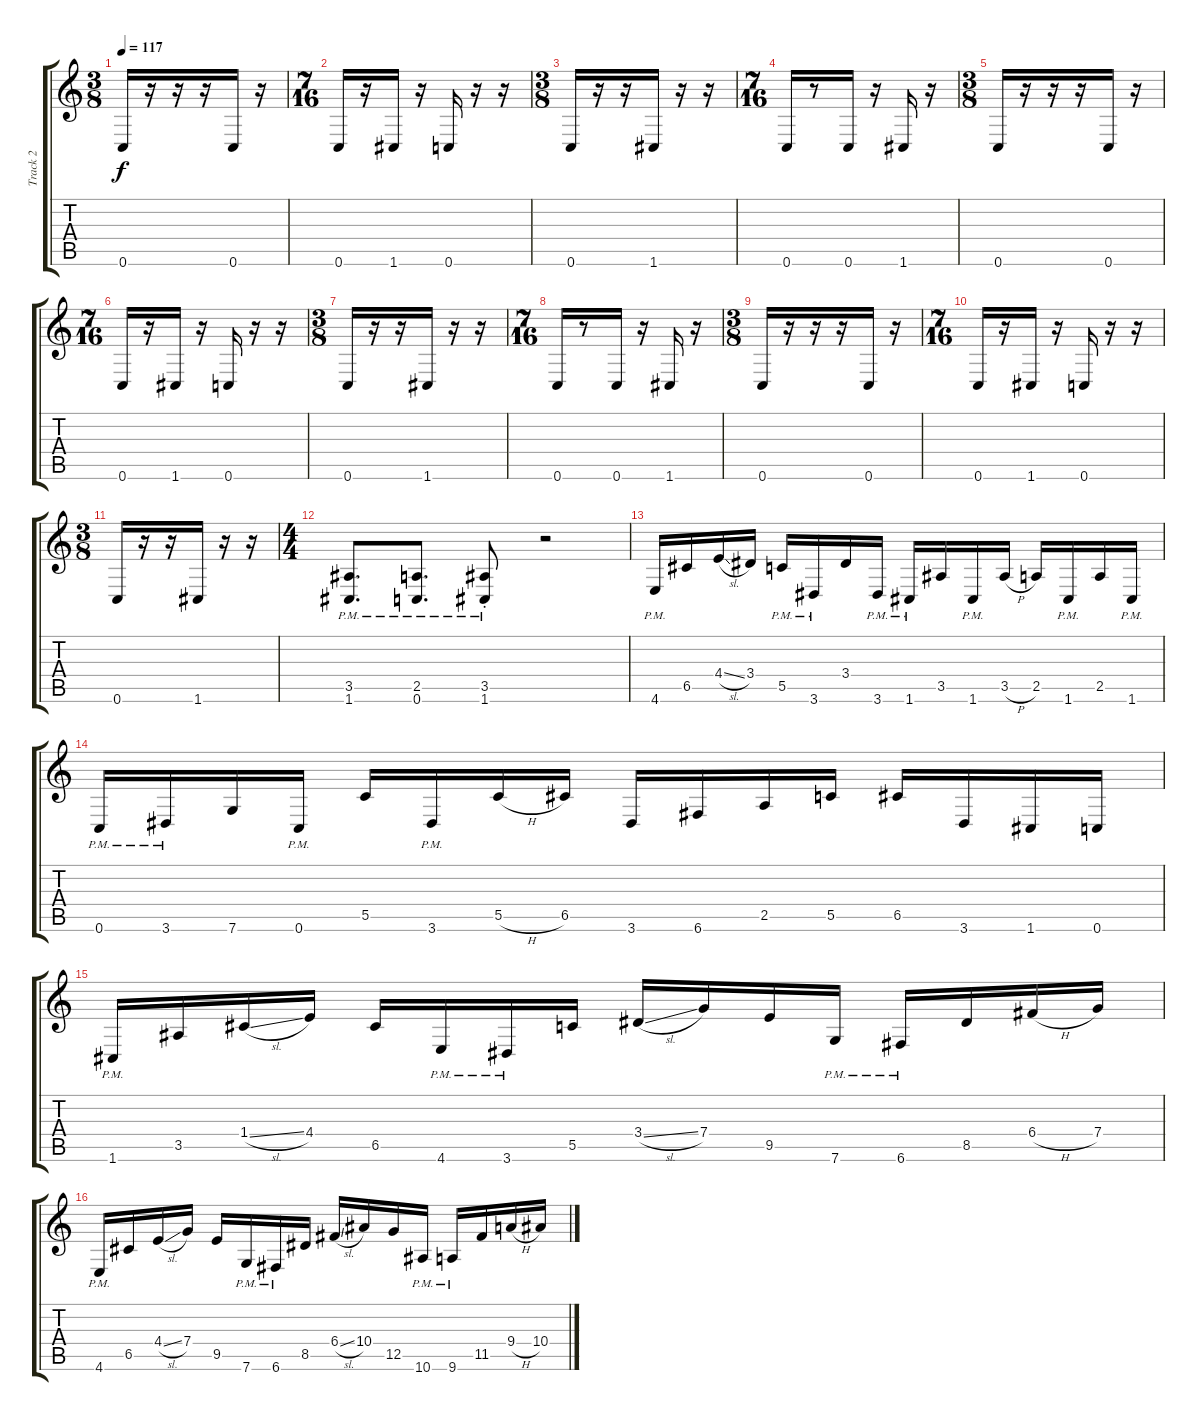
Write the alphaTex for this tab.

\track ("Track 2" "Track 2") {instrument overdrivenguitar}
\staff {score tabs}
\tuning (D4 A3 F3 C3 G2 C2) {hide}
\ts (3 8)
\tempo 117
\clef g2
\ks c
0.6.16{dy f} r.16 r.16 r.16 0.6.16 r.16 |
\ts (7 16)
0.6.16 r.16 1.6.16 r.16 0.6.16 r.16 r.16 |
\ts (3 8)
0.6.16 r.16 r.16 1.6.16 r.16 r.16 |
\ts (7 16)
0.6.16 r.8 0.6.16 r.16 1.6.16 r.16 |
\ts (3 8)
0.6.16 r.16 r.16 r.16 0.6.16 r.16 |
\ts (7 16)
0.6.16 r.16 1.6.16 r.16 0.6.16 r.16 r.16 |
\ts (3 8)
0.6.16 r.16 r.16 1.6.16 r.16 r.16 |
\ts (7 16)
0.6.16 r.8 0.6.16 r.16 1.6.16 r.16 |
\ts (3 8)
0.6.16 r.16 r.16 r.16 0.6.16 r.16 |
\ts (7 16)
0.6.16 r.16 1.6.16 r.16 0.6.16 r.16 r.16 |
\ts (3 8)
0.6.16 r.16 r.16 1.6.16 r.16 r.16 |
\ts (4 4)
(3.5{pm} 1.6{pm}).8{d} (2.5{pm} 0.6{pm}).8{d} (3.5{pm st} 1.6{pm st}).8 r.2 |
4.6{pm}.16 6.5.16 4.4{sl}.16 3.4.16 5.5{pm}.16 3.6{pm}.16 3.4.16 3.6{pm}.16 1.6{pm}.16 3.5.16 1.6{pm}.16 3.5{h}.16 2.5.16 1.6{pm}.16 2.5.16 1.6{pm}.16 |
0.6{pm}.16 3.6{pm}.16 7.6.16 0.6{pm}.16 5.5.16 3.6{pm}.16 5.5{h}.16 6.5.16 3.6.16 6.6.16 2.5.16 5.5.16 6.5.16 3.6.16 1.6.16 0.6.16 |
1.6{pm}.16 3.5.16 1.4{sl}.16 4.4.16 6.5.16 4.6{pm}.16 3.6{pm}.16 5.5.16 3.4{sl}.16 7.4.16 9.5.16 7.6{pm}.16 6.6{pm}.16 8.5.16 6.4{h}.16 7.4.16 |
4.6{pm}.16 6.5.16 4.4{sl}.16 7.4.16 9.5.16 7.6{pm}.16 6.6{pm}.16 8.5.16 6.4{sl}.16 10.4.16 12.5.16 10.6{pm}.16 9.6{pm}.16 11.5.16 9.4{h}.16 10.4.16
